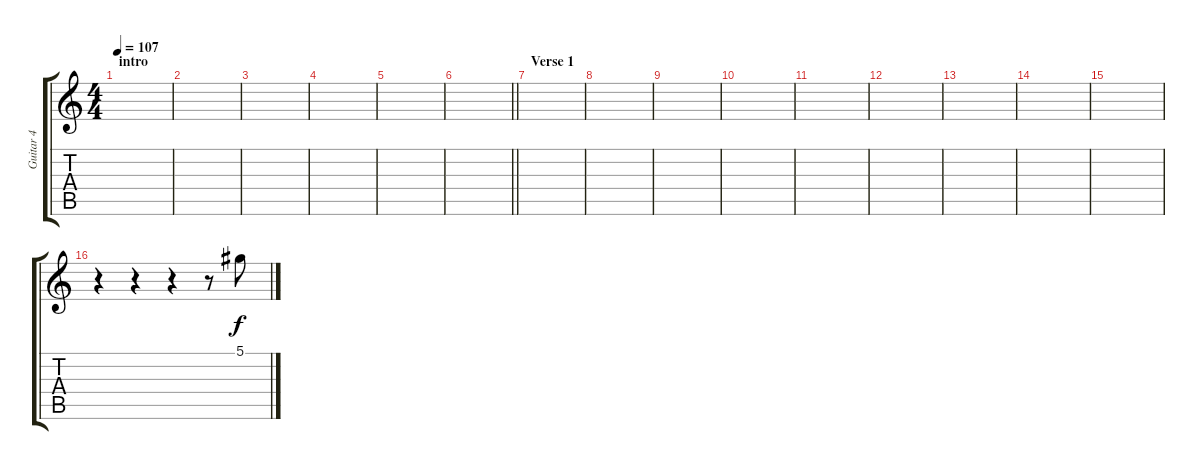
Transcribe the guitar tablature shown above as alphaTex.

\track ("Guitar 4" "Guitar 4") {instrument overdrivenguitar}
\staff {score tabs}
\tuning (Eb4 Bb3 Gb3 Db3 Ab2 Eb2) {hide}
\ts (4 4)
\section ("" "intro")
\tempo 107
\clef g2
\ks c
|
|
|
|
|
\barLineRight lightlight
|
\section ("" "Verse 1")
|
|
|
|
|
|
|
|
|
r.4{volume 10 balance 2} r.4 r.4 r.8 5.1.8
